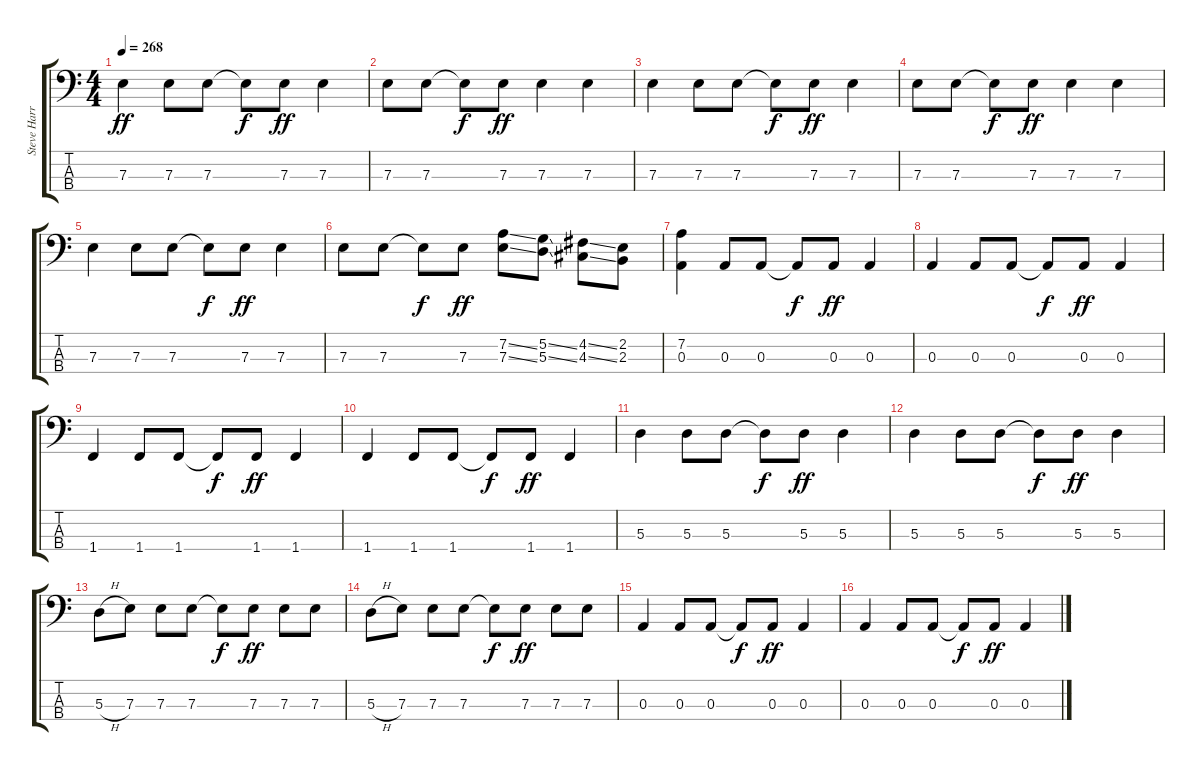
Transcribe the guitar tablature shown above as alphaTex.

\track ("Steve Harris" "Steve Harr") {instrument electricbassfinger}
\staff {score tabs}
\tuning (G2 D2 A1 E1) {hide}
\ts (4 4)
\tempo 268
\clef f4
\ks c
7.3.4{dy ff} 7.3.8 7.3.8 7.3{t}.8{dy f} 7.3.8{dy ff} 7.3.4 |
7.3.8 7.3.8 7.3{t}.8{dy f} 7.3.8{dy ff} 7.3.4 7.3.4 |
7.3.4 7.3.8 7.3.8 7.3{t}.8{dy f} 7.3.8{dy ff} 7.3.4 |
7.3.8 7.3.8 7.3{t}.8{dy f} 7.3.8{dy ff} 7.3.4 7.3.4 |
7.3.4 7.3.8 7.3.8 7.3{t}.8{dy f} 7.3.8{dy ff} 7.3.4 |
7.3.8 7.3.8 7.3{t}.8{dy f} 7.3.8{dy ff} (7.2{ss} 7.3{ss}).8 (5.2{ss} 5.3{ss}).8 (4.2{ss} 4.3{ss}).8 (2.2 2.3).8 |
(7.2 0.3).4 0.3.8 0.3.8 0.3{t}.8{dy f} 0.3.8{dy ff} 0.3.4 |
0.3.4 0.3.8 0.3.8 0.3{t}.8{dy f} 0.3.8{dy ff} 0.3.4 |
1.4.4 1.4.8 1.4.8 1.4{t}.8{dy f} 1.4.8{dy ff} 1.4.4 |
1.4.4 1.4.8 1.4.8 1.4{t}.8{dy f} 1.4.8{dy ff} 1.4.4 |
5.3.4 5.3.8 5.3.8 5.3{t}.8{dy f} 5.3.8{dy ff} 5.3.4 |
5.3.4 5.3.8 5.3.8 5.3{t}.8{dy f} 5.3.8{dy ff} 5.3.4 |
5.3{h}.8 7.3.8 7.3.8 7.3.8 7.3{t}.8{dy f} 7.3.8{dy ff} 7.3.8 7.3.8 |
5.3{h}.8 7.3.8 7.3.8 7.3.8 7.3{t}.8{dy f} 7.3.8{dy ff} 7.3.8 7.3.8 |
0.3.4 0.3.8 0.3.8 0.3{t}.8{dy f} 0.3.8{dy ff} 0.3.4 |
0.3.4 0.3.8 0.3.8 0.3{t}.8{dy f} 0.3.8{dy ff} 0.3.4
